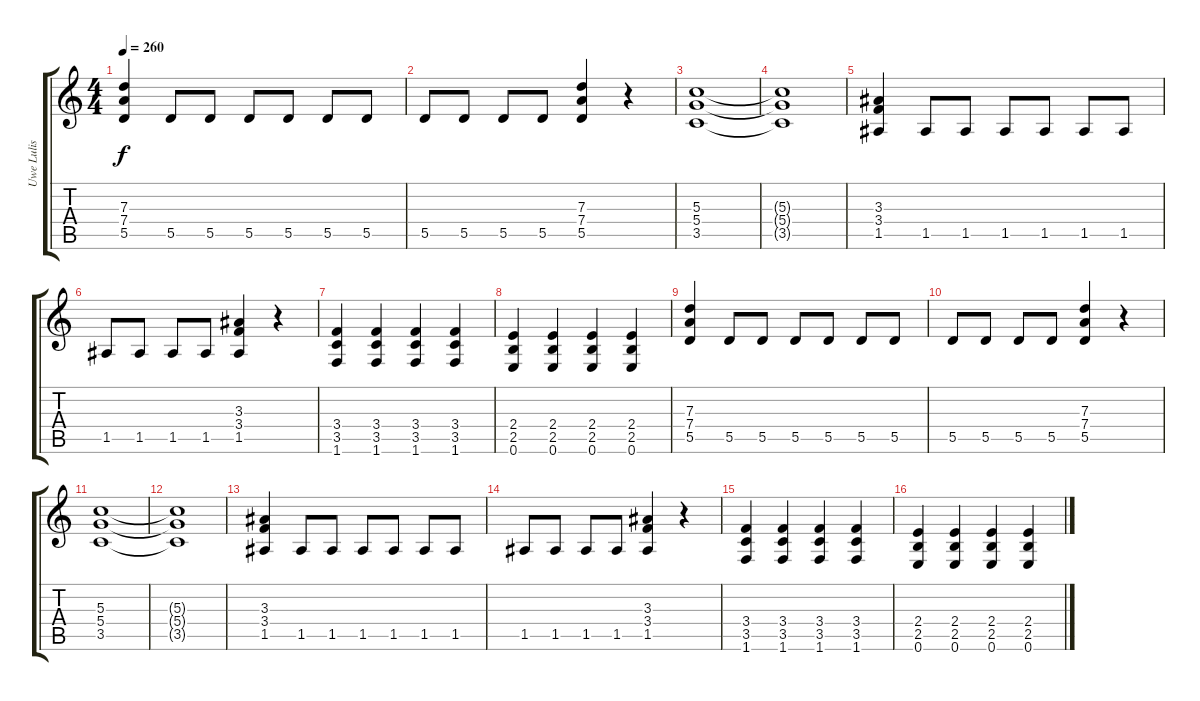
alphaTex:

\track ("Uwe Lulis" "Uwe Lulis") {instrument distortionguitar}
\staff {score tabs}
\tuning (E4 B3 G3 D3 A2 E2) {hide}
\ts (4 4)
\tempo 260
\clef g2
\ks c
(7.3 7.4 5.5).4{dy f} 5.5.8 5.5.8 5.5.8 5.5.8 5.5.8 5.5.8 |
5.5.8 5.5.8 5.5.8 5.5.8 (7.3 7.4 5.5).4 r.4 |
(5.3 5.4 3.5).1 |
(5.3{t} 5.4{t} 3.5{t}).1 |
(3.3 3.4 1.5).4 1.5.8 1.5.8 1.5.8 1.5.8 1.5.8 1.5.8 |
1.5.8 1.5.8 1.5.8 1.5.8 (3.3 3.4 1.5).4 r.4 |
(3.4 3.5 1.6).4 (3.4 3.5 1.6).4 (3.4 3.5 1.6).4 (3.4 3.5 1.6).4 |
(2.4 2.5 0.6).4 (2.4 2.5 0.6).4 (2.4 2.5 0.6).4 (2.4 2.5 0.6).4 |
(7.3 7.4 5.5).4 5.5.8 5.5.8 5.5.8 5.5.8 5.5.8 5.5.8 |
5.5.8 5.5.8 5.5.8 5.5.8 (7.3 7.4 5.5).4 r.4 |
(5.3 5.4 3.5).1 |
(5.3{t} 5.4{t} 3.5{t}).1 |
(3.3 3.4 1.5).4 1.5.8 1.5.8 1.5.8 1.5.8 1.5.8 1.5.8 |
1.5.8 1.5.8 1.5.8 1.5.8 (3.3 3.4 1.5).4 r.4 |
(3.4 3.5 1.6).4 (3.4 3.5 1.6).4 (3.4 3.5 1.6).4 (3.4 3.5 1.6).4 |
(2.4 2.5 0.6).4 (2.4 2.5 0.6).4 (2.4 2.5 0.6).4 (2.4 2.5 0.6).4
